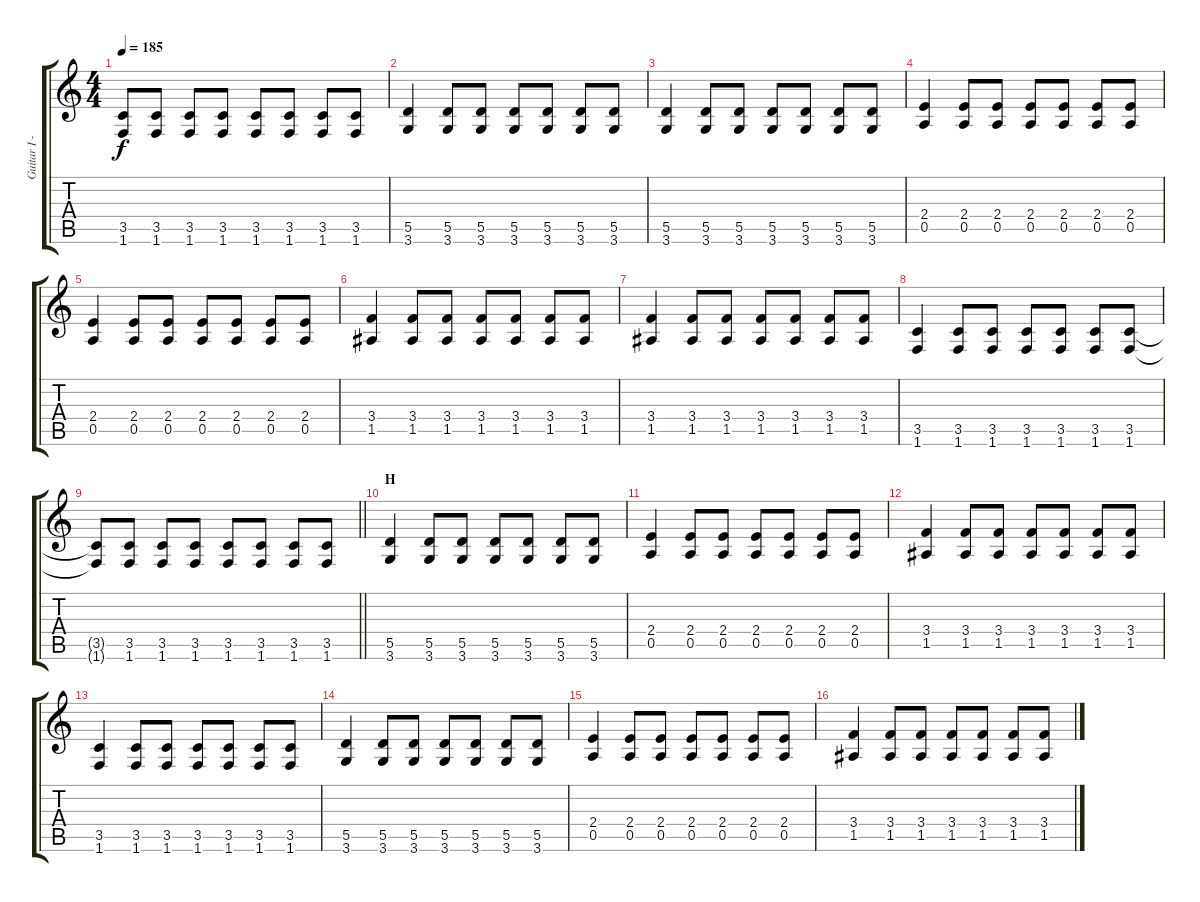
\track ("Guitar I - Gotoh" "Guitar I -") {instrument distortionguitar}
\staff {score tabs}
\tuning (E4 B3 G3 D3 A2 E2) {hide}
\ts (4 4)
\tempo 185
\clef g2
\ks c
(3.5{t} 1.6{t}).8{dy f} (3.5 1.6).8 (3.5 1.6).8 (3.5 1.6).8 (3.5 1.6).8 (3.5 1.6).8 (3.5 1.6).8 (3.5 1.6).8 |
(5.5 3.6).4 (5.5 3.6).8 (5.5 3.6).8 (5.5 3.6).8 (5.5 3.6).8 (5.5 3.6).8 (5.5 3.6).8 |
(5.5 3.6).4 (5.5 3.6).8 (5.5 3.6).8 (5.5 3.6).8 (5.5 3.6).8 (5.5 3.6).8 (5.5 3.6).8 |
(2.4 0.5).4 (2.4 0.5).8 (2.4 0.5).8 (2.4 0.5).8 (2.4 0.5).8 (2.4 0.5).8 (2.4 0.5).8 |
(2.4 0.5).4 (2.4 0.5).8 (2.4 0.5).8 (2.4 0.5).8 (2.4 0.5).8 (2.4 0.5).8 (2.4 0.5).8 |
(3.4 1.5).4 (3.4 1.5).8 (3.4 1.5).8 (3.4 1.5).8 (3.4 1.5).8 (3.4 1.5).8 (3.4 1.5).8 |
(3.4 1.5).4 (3.4 1.5).8 (3.4 1.5).8 (3.4 1.5).8 (3.4 1.5).8 (3.4 1.5).8 (3.4 1.5).8 |
(3.5 1.6).4 (3.5 1.6).8 (3.5 1.6).8 (3.5 1.6).8 (3.5 1.6).8 (3.5 1.6).8 (3.5 1.6).8 |
\barLineRight lightlight
(3.5{t} 1.6{t}).8 (3.5 1.6).8 (3.5 1.6).8 (3.5 1.6).8 (3.5 1.6).8 (3.5 1.6).8 (3.5 1.6).8 (3.5 1.6).8 |
\section ("" "H")
(5.5 3.6).4 (5.5 3.6).8 (5.5 3.6).8 (5.5 3.6).8 (5.5 3.6).8 (5.5 3.6).8 (5.5 3.6).8 |
(2.4 0.5).4 (2.4 0.5).8 (2.4 0.5).8 (2.4 0.5).8 (2.4 0.5).8 (2.4 0.5).8 (2.4 0.5).8 |
(3.4 1.5).4 (3.4 1.5).8 (3.4 1.5).8 (3.4 1.5).8 (3.4 1.5).8 (3.4 1.5).8 (3.4 1.5).8 |
(3.5 1.6).4 (3.5 1.6).8 (3.5 1.6).8 (3.5 1.6).8 (3.5 1.6).8 (3.5 1.6).8 (3.5 1.6).8 |
(5.5 3.6).4 (5.5 3.6).8 (5.5 3.6).8 (5.5 3.6).8 (5.5 3.6).8 (5.5 3.6).8 (5.5 3.6).8 |
(2.4 0.5).4 (2.4 0.5).8 (2.4 0.5).8 (2.4 0.5).8 (2.4 0.5).8 (2.4 0.5).8 (2.4 0.5).8 |
(3.4 1.5).4 (3.4 1.5).8 (3.4 1.5).8 (3.4 1.5).8 (3.4 1.5).8 (3.4 1.5).8 (3.4 1.5).8
